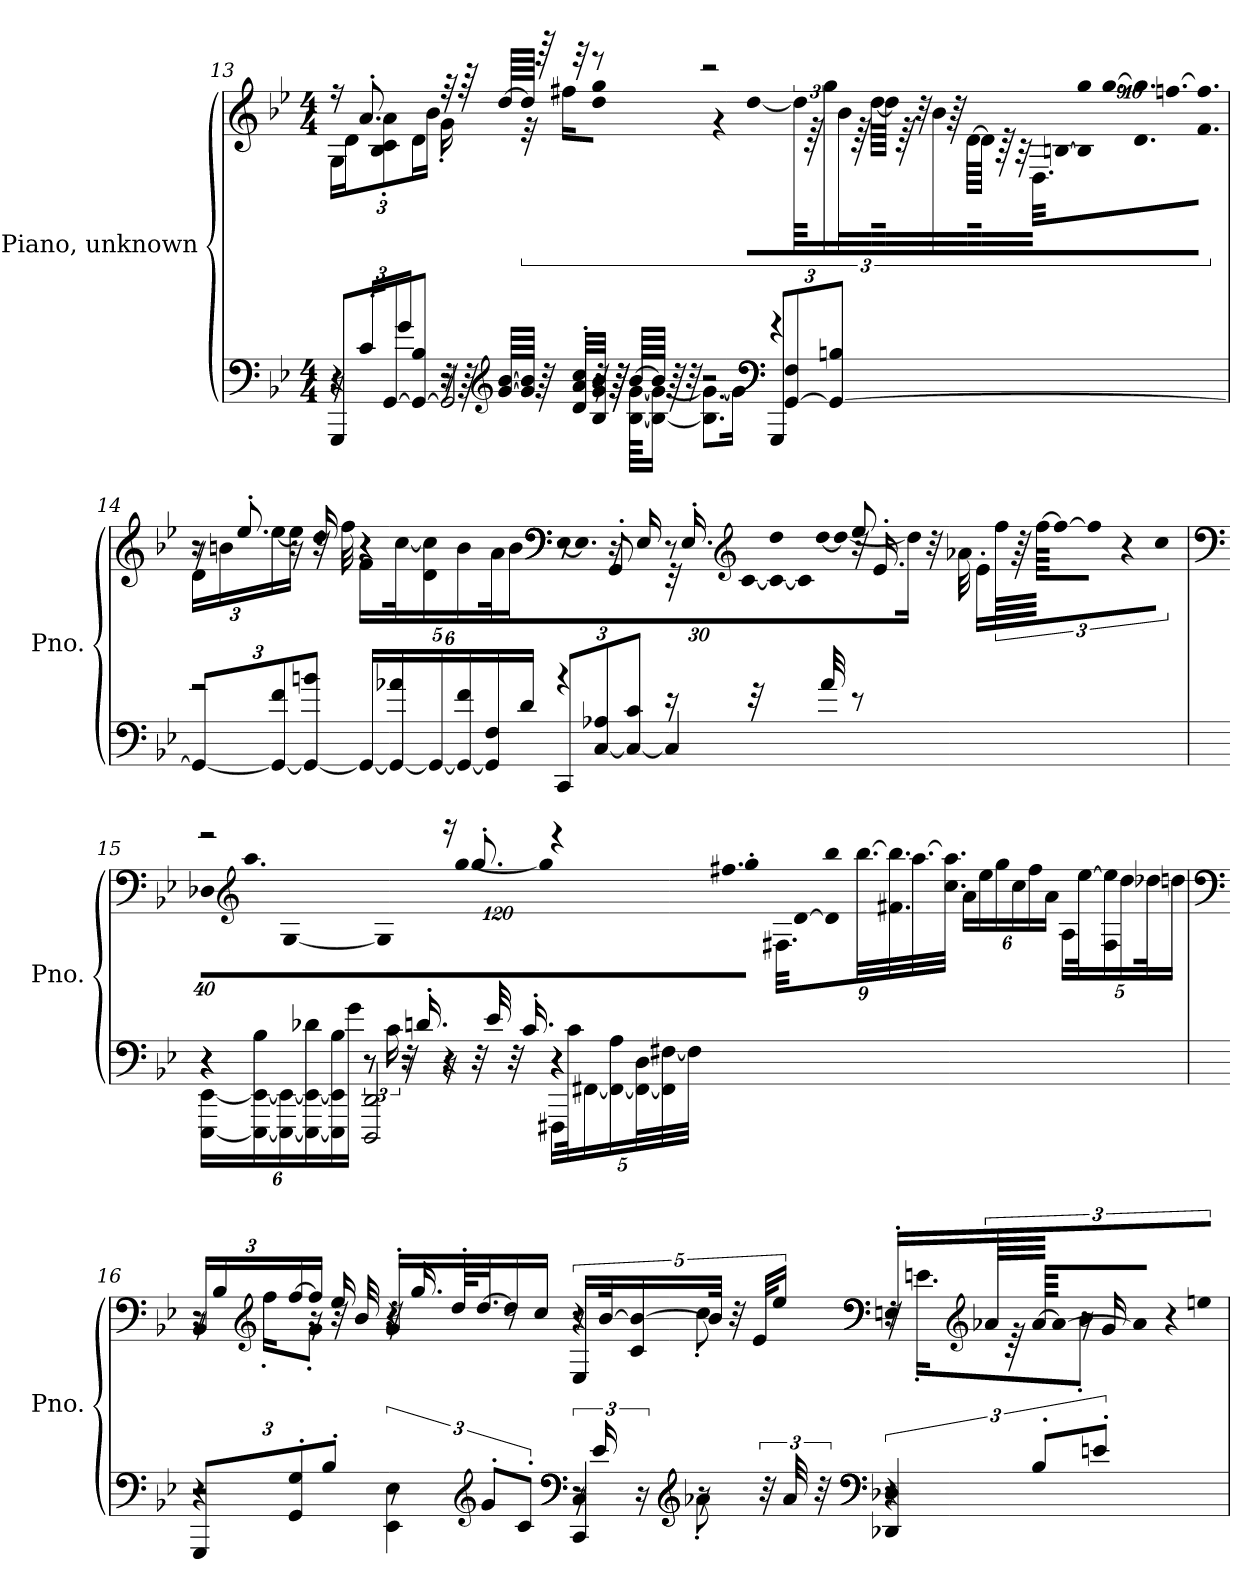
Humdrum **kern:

**kern	**kern
*part1	*part1
*staff2	*staff1
*I"Piano, unknown	*
*I'Pno.	*
!!LO:PB:g=z
*clefF4	*clefG2
*k[b-e-]	*k[b-e-]
*M4/4	*M4/4
=13	=13
*^	*^
*	*^	*	*
*	*	*Xbrackettup	*	*Xbrackettup
16r	4r	12GGG/L	16r	24G\LL
.	.	.	.	24d\J
16c'/KL	.	.	8.a'/	.
.	.	[12GG/	.	12B-\' 12c\' 12a\'
8g/J	.	.	.	.
.	.	12GG/_ 12B-/J	.	24d\L
.	.	.	.	24b-\JJ
32r	8r	2GG/]	32r	16g'\
64r	.	.	64r	.
*clefG2	*	*	*	*
[64g/ [64b-/LLLL	.	.	[64dd/LLLL	.
*	*	*	*	*brackettup
64g/] 64b-/]JJJJ	.	.	64dd/JJJJ]	48r
64r	.	.	64r	.
.	.	.	.	24ff#X\LL
32d/' 32a/' 32cc/'LLL	.	.	32r	.
32B-/ 32g/ 32b-/JJJ	32r	.	8r	32dd\ 32gg\JJk
64r	64r	.	.	64r
[64b-/LLLL	[64B-\ [64g\KKLL	.	.	[64dd\LLLL
64b-/JJJJ]	16B-\_ 16g\_JJ	.	.	96dd\JJJJ]
.	.	.	.	96r
64r	.	.	.	.
.	.	.	.	24gg\
32r	.	.	.	.
2r	8.B-\] 8.g\_L	.	2r	32b-\
.	.	.	.	64r
.	.	.	.	[64dd\LLLL
.	.	.	.	64dd\JJJJ]
.	.	.	.	64r
.	.	.	.	32r
.	.	.	.	32b-\
.	.	.	.	64r
.	.	.	.	[64d\LLLL
.	16g\Jk]	.	.	64d\JJJJ]
.	.	.	.	64r
.	.	.	.	32r
*clefF4	*	*	*	*
*	*	*	*	*Xbrackettup
.	4r	12GGG/L	.	36.D\LLL
!	!	!	!	!LO:N:vis=64
.	.	.	.	[640%9Bn\K
!	!	!	!	!LO:N:vis=32
.	.	.	.	1920%53B\] 1920%53gg\
.	.	[12GG/ 12F/	.	[36.gg\
.	.	.	.	36.d\ 36.gg\]
.	.	12GG/_ 12Bn/J	.	[36.ffn\
.	.	.	.	36.f\ 36.ff\]JJJ
*	*v	*v	*	*
!!LO:LB:g=z
=14	=14	=14	=14
*	*	*	*^
2r	12GG/L_	8r	24d\LL	16r
.	.	.	24bn\	.
.	.	.	.	8.ee-'/
.	12GG/_ 12f/	.	[24ee-\	.
.	.	16r	16ee-\JJ]	.
.	12GG/_ 12bn/J	.	.	.
.	.	16dd/	32r	.
.	.	.	32ff\	.
.	24GG/LL_	4r	20f\LL	4r
.	24GG/_ 24a-X/	.	.	.
.	.	.	[40cc\K	.
.	.	.	20d\ 20cc\]	.
.	24GG/_	.	.	.
.	24GG/_ 24f/	.	20b\	.
.	24GG/] 24F/	.	.	.
.	.	.	40a\K	.
.	.	.	20b\	.
.	24d/JJ	.	.	.
*	*	*clefF4	*	*
!	!	!	!LO:N:vis=64	!
4r	12CC/L	8r	[960%17E-\LL	8r
!	!	!	!LO:N:vis=64.	!
.	.	.	640%17E-\]	.
.	.	.	1920ryy	.
*	*	*clefG2	*	*
!	!	!	!LO:N:vis=64	!
.	.	.	[960%17c\	.
!	!	!	!LO:N:vis=256	!
.	.	.	1920%17c\_ 1920%17dd\L	.
!	!	!	!LO:N:vis=256	!
.	.	.	1920%17c\]	.
!	!	!	!LO:N:vis=256	!
.	.	.	[1920%17dd\JJ	.
.	[12C/ 12A-X/	.	.	.
!	!	!	!LO:N:vis=32	!
.	.	.	640%23dd\J_	.
.	.	16r	16dd\JJ]	8e-'/
.	12C/_ 12c/J	.	.	.
.	.	16cc/	32r	.
.	.	.	32a-X\	.
16r	4C/]	8r	16e-'\LL	32r
.	.	.	.	16.cc'/
*	*	*	*brackettup	*
32r	.	.	96ff\JJkk	.
.	.	.	96r	.
.	.	.	[96ff\KLLL	.
32a-/	.	.	32ff\J_	.
8r	.	8ee-/	16ff\JJ]	32r
.	.	.	.	16.e-'/
.	.	.	32r	.
.	.	.	32cc\	.
*v	*v	*	*	*
*	*v	*v	*v
!!LO:LB:g=z
=15	=15
*	*clefF4
*^	*^
*	*^	*	*
*	*	*	*	*Xbrackettup
!	!	!	!	!LO:N:vis=32
4r	[24EEE-\ [24EE-\LL	4r	2r	640%23D-X\LLL
*	*	*	*clefG2	*
!	!	!	!	!LO:N:vis=32.
.	.	.	.	1920%103aa\
.	24EEE-\_ 24EE-\_ 24B-\	.	.	.
.	24EEE-\_ 24EE-\_	.	.	.
!	!	!	!	!LO:N:vis=64
.	.	.	.	[960%17G\L
!	!	!	!	!LO:N:vis=64
.	.	.	.	960%17G\]
!	!	!	!	!LO:N:vis=64
.	24EEE-\_ 24EE-\_ 24d-X\	.	.	[960%17gg\
!	!	!	!	!LO:N:vis=64
.	.	.	.	960%17gg\J]
.	.	.	.	1920ryy
!	!	!	!	!LO:N:vis=32.
.	.	.	.	1920%103ff#X\
.	24EEE-\] 24EE-\] 24B-\	.	.	.
.	24g\JJ	.	.	.
!	!	!	!	!LO:N:vis=32
.	.	.	.	640%23gg'\JJJ
*	*brackettup	*	*	*
8r	12r	2DDD/ 2DD/	.	.
.	.	.	.	36.F#X\LLL
!	!	!	!	!LO:N:vis=64
.	.	.	.	[640%9d\K
!	!	!	!	!LO:N:vis=32
.	.	.	.	1920%53d\] 1920%53bb-\
.	24c\	.	.	.
.	.	.	.	[36.bb-\
32r	8r	.	.	.
.	.	.	.	36.f#X\ 36.bb-\]
16.dn'/	.	.	.	.
.	.	.	.	[36.aa\
.	.	.	.	36.cc\ 36.aa\]JJJ
16r	4r	.	16r	.
.	.	.	.	24a\LL
.	.	.	.	24ee-\
32r	.	.	8.gg'/	.
.	.	.	.	24gg\
32e-/	.	.	.	.
32r	.	.	.	.
.	.	.	.	24cc\
16.c'/	.	.	.	.
.	.	.	.	24ff#\
.	.	.	.	24a\JJ
*	*Xbrackettup	*	*	*
4r	20FFF#X\LL	4r	4r	.
.	.	.	.	20A\LL
.	40c\K	.	.	.
.	.	.	.	[40ee-\K
.	[20FF#X\	.	.	.
.	.	.	.	20F#\ 20ee-\]
.	20FF#\_ 20A\	.	.	.
.	.	.	.	20dd\
.	40FF#\_ 40D\L	.	.	.
.	.	.	.	40dd-X\K
.	40FF#\] [40F#X\	.	.	.
.	.	.	.	20ddn\JJ
.	40F#\JJJ]	.	.	.
1920ryy	1920ryy	1920ryy	1920ryy	.
*	*	*	*v	*v
!!LO:LB:g=z
=16	=16	=16	=16
*	*	*	*clefF4
*	*	*	*^
*	*	*	*	*^
12GGG/L	4r	2r	8r	16r	24BB-/LL
.	.	.	.	.	24B-/
*	*	*	*clefG2	*	*
.	.	.	.	16ff'\KL	.
12GG/' 12G/'	.	.	.	.	[24ff/
.	.	.	16r	8g'\J	16ff/JJ]
12B-'/J	.	.	.	.	.
.	.	.	16ee-/	.	32r
.	.	.	.	.	32b-/
*brackettup	*	*	*	*	*
12r	4EE-\ 4E-\	.	32r	4r	16g'/LL
.	.	.	16.gg'/	.	.
.	.	.	.	.	64dd'/KL
.	.	.	.	.	[32.dd/J
*clefG2	*	*	*	*	*
12g'/L	.	.	.	.	.
.	.	.	8r	.	16dd/]
12c'/J	.	.	.	.	.
.	.	.	.	.	16cc/JJ
*clefF4	*	*	*	*	*
*	*	*	*	*	*brackettup
24r	8r	4CC/ 4C/	4r	8r	20E-/LL
24e-/	.	.	.	.	.
.	.	.	.	.	[40b-/K
.	.	.	.	.	20c/ 20b-/_
24r	.	.	.	.	.
*clefG2	*	*	*	*	*
16r	8a-X'\	.	.	8cc'\	40b-/JJk]
.	.	.	.	.	40r
.	.	.	.	.	40e-/KLL
48r	.	.	.	.	.
.	.	.	.	.	20ee-/JJ
48a-/	.	.	.	.	.
48r	.	.	.	.	.
*clefF4	*	*	*clefF4	*	*
12r	4r	4DD-X/ 4D-X/	8r	32r	16En'/LL
.	.	.	.	16.en'\KL	.
*	*	*	*clefG2	*	*
.	.	.	.	.	96a-X/JJkk
.	.	.	.	.	96r
12B-'/L	.	.	.	.	[96a-/KLLL
.	.	.	.	.	32a-/J_
.	.	.	16r	8b-'\J	16a-/JJ]
12en'/J	.	.	.	.	.
.	.	.	16g/	.	32r
.	.	.	.	.	32een/
*v	*v	*v	*	*	*
*	*v	*v	*v
=	=
*-	*-
